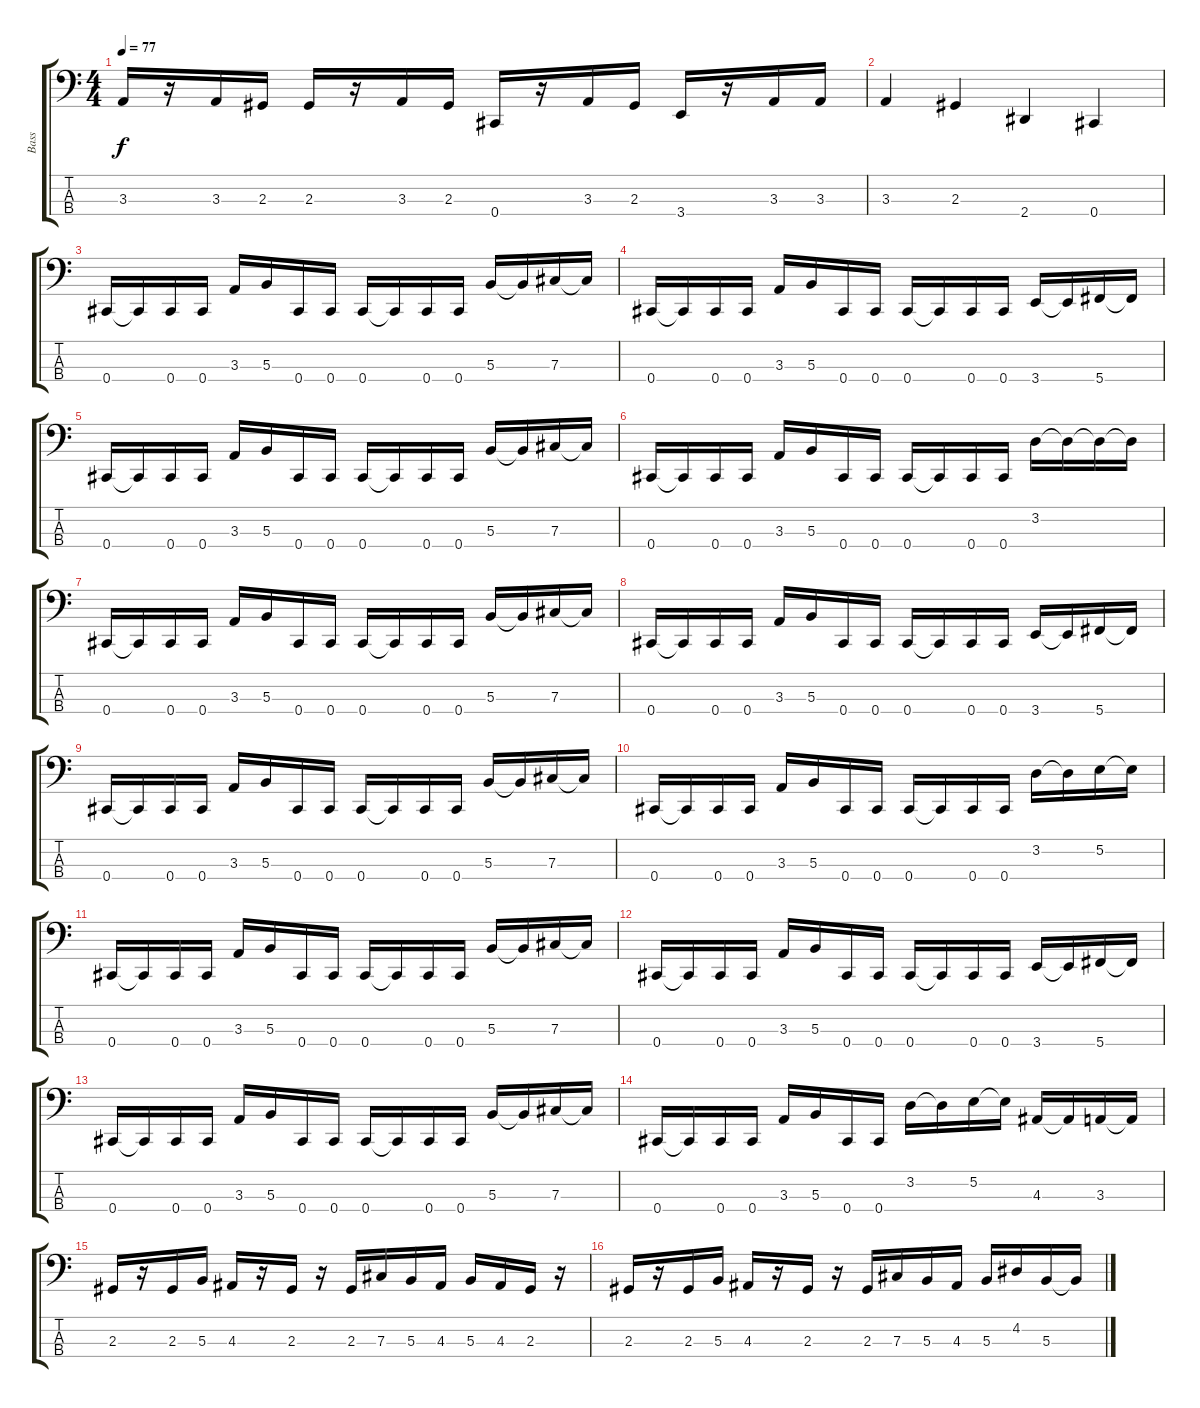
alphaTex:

\track ("Bass" "Bass") {instrument electricbassfinger}
\staff {score tabs}
\tuning (E2 B1 Gb1 Db1) {hide}
\ts (4 4)
\tempo 77
\clef f4
\ks c
3.3.16{dy f} r.16 3.3.16 2.3.16 2.3.16 r.16 3.3.16 2.3.16 0.4.16 r.16 3.3.16 2.3.16 3.4.16 r.16 3.3.16 3.3.16 |
3.3.4 2.3.4 2.4.4 0.4.4 |
0.4.16 0.4{t}.16 0.4.16 0.4.16 3.3.16 5.3.16 0.4.16 0.4.16 0.4.16 0.4{t}.16 0.4.16 0.4.16 5.3.16 5.3{t}.16 7.3.16 7.3{t}.16 |
0.4.16 0.4{t}.16 0.4.16 0.4.16 3.3.16 5.3.16 0.4.16 0.4.16 0.4.16 0.4{t}.16 0.4.16 0.4.16 3.4.16 3.4{t}.16 5.4.16 5.4{t}.16 |
0.4.16 0.4{t}.16 0.4.16 0.4.16 3.3.16 5.3.16 0.4.16 0.4.16 0.4.16 0.4{t}.16 0.4.16 0.4.16 5.3.16 5.3{t}.16 7.3.16 7.3{t}.16 |
0.4.16 0.4{t}.16 0.4.16 0.4.16 3.3.16 5.3.16 0.4.16 0.4.16 0.4.16 0.4{t}.16 0.4.16 0.4.16 3.2.16 3.2{t}.16 3.2{t}.16 3.2{t}.16 |
0.4.16 0.4{t}.16 0.4.16 0.4.16 3.3.16 5.3.16 0.4.16 0.4.16 0.4.16 0.4{t}.16 0.4.16 0.4.16 5.3.16 5.3{t}.16 7.3.16 7.3{t}.16 |
0.4.16 0.4{t}.16 0.4.16 0.4.16 3.3.16 5.3.16 0.4.16 0.4.16 0.4.16 0.4{t}.16 0.4.16 0.4.16 3.4.16 3.4{t}.16 5.4.16 5.4{t}.16 |
0.4.16 0.4{t}.16 0.4.16 0.4.16 3.3.16 5.3.16 0.4.16 0.4.16 0.4.16 0.4{t}.16 0.4.16 0.4.16 5.3.16 5.3{t}.16 7.3.16 7.3{t}.16 |
0.4.16 0.4{t}.16 0.4.16 0.4.16 3.3.16 5.3.16 0.4.16 0.4.16 0.4.16 0.4{t}.16 0.4.16 0.4.16 3.2.16 3.2{t}.16 5.2.16 5.2{t}.16 |
0.4.16 0.4{t}.16 0.4.16 0.4.16 3.3.16 5.3.16 0.4.16 0.4.16 0.4.16 0.4{t}.16 0.4.16 0.4.16 5.3.16 5.3{t}.16 7.3.16 7.3{t}.16 |
0.4.16 0.4{t}.16 0.4.16 0.4.16 3.3.16 5.3.16 0.4.16 0.4.16 0.4.16 0.4{t}.16 0.4.16 0.4.16 3.4.16 3.4{t}.16 5.4.16 5.4{t}.16 |
0.4.16 0.4{t}.16 0.4.16 0.4.16 3.3.16 5.3.16 0.4.16 0.4.16 0.4.16 0.4{t}.16 0.4.16 0.4.16 5.3.16 5.3{t}.16 7.3.16 7.3{t}.16 |
0.4.16 0.4{t}.16 0.4.16 0.4.16 3.3.16 5.3.16 0.4.16 0.4.16 3.2.16 3.2{t}.16 5.2.16 5.2{t}.16 4.3.16 4.3{t}.16 3.3.16 3.3{t}.16 |
2.3.16 r.16 2.3.16 5.3.16 4.3.16 r.16 2.3.16 r.16 2.3.16 7.3.16 5.3.16 4.3.16 5.3.16 4.3.16 2.3.16 r.16 |
2.3.16 r.16 2.3.16 5.3.16 4.3.16 r.16 2.3.16 r.16 2.3.16 7.3.16 5.3.16 4.3.16 5.3.16 4.2.16 5.3.16 5.3{t}.16
